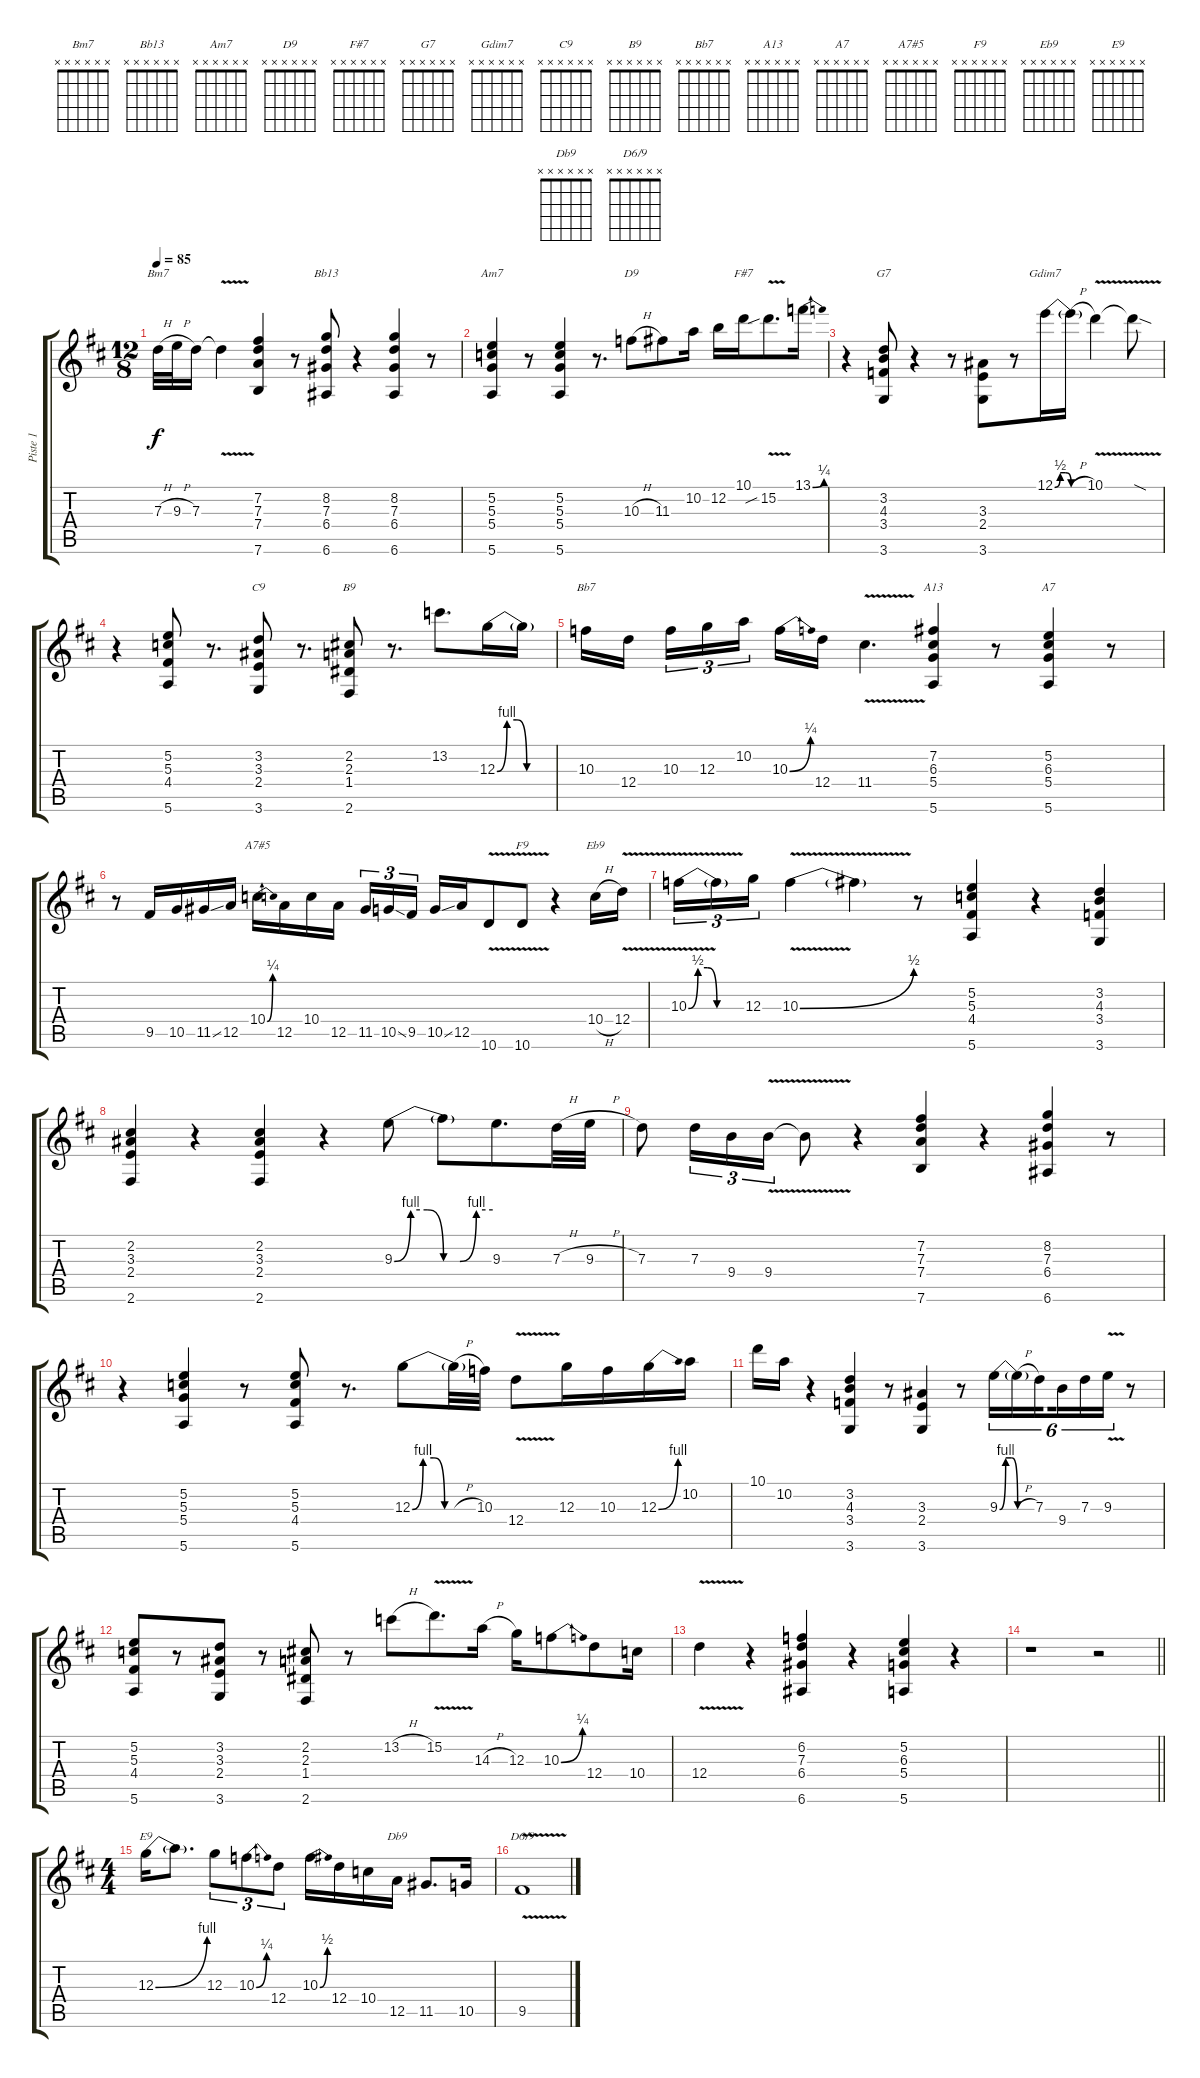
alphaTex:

\track ("Piste 1" "Piste 1") {instrument electricguitarclean}
\staff {score tabs}
\tuning (E4 B3 G3 D3 A2 E2) {hide}
\chord ("Bm7" x x x x x x)
\chord ("Bb13" x x x x x x)
\chord ("Am7" x x x x x x)
\chord ("D9" x x x x x x)
\chord ("F#7" x x x x x x)
\chord ("G7" x x x x x x)
\chord ("Gdim7" x x x x x x)
\chord ("C9" x x x x x x)
\chord ("B9" x x x x x x)
\chord ("Bb7" x x x x x x)
\chord ("A13" x x x x x x)
\chord ("A7" x x x x x x)
\chord ("A7#5" x x x x x x)
\chord ("F9" x x x x x x)
\chord ("Eb9" x x x x x x)
\chord ("E9" x x x x x x)
\chord ("Db9" x x x x x x)
\chord ("D6/9" x x x x x x)
\ts (12 8)
\tempo 85
\clef g2
\ks d
7.3{h}.32{ch "Bm7" dy f} 9.3{h}.32 7.3.16 7.3{v t}.4 (7.2 7.3 7.4 7.6).4 r.8 (8.2 7.3 6.4 6.6).8{ch "Bb13"} r.4 (8.2 7.3 6.4 6.6).4 r.8 |
(5.2 5.3 5.4 5.6).4{ch "Am7"} r.8 (5.2 5.3 5.4 5.6).4 r.8{d} 10.3{h}.8{ch "D9"} 11.3.8 10.2.16 12.2.16 10.1.16{ch "F#7"} 15.2{v sib}.8{d} 13.1{be (bend 0 0 60 1)}.16 |
r.4 (3.2 4.3 3.4 3.6).8{ch "G7"} r.4 r.8 (3.3 2.4 3.6).8 r.8 12.1{be (custom 0 0 10 2 20 2 30 0 60 0)}.16{ch "Gdim7"} 12.1{h t}.16 10.1{v}.4 10.1{sod t}.8 |
r.4 (5.2 5.3 4.4 5.6).8 r.8{d} (3.2 3.3 2.4 3.6).8{ch "C9"} r.8{d} (2.2 2.3 1.4 2.6).8{ch "B9"} r.8{d} 13.2.8{d} 12.3{be (custom 0 0 10 4 20 4 30 0 60 0)}.16 12.3{t}.16 |
10.3.16{ch "Bb7"} 12.4.16{beam splitsecondary} 10.3.16{tu (3 2)} 12.3.16{tu (3 2)} 10.2.16{tu (3 2) beam splitsecondary} 10.3{be (bend 0 0 60 1)}.16 12.4.16 11.4{v}.4{d} (7.2 6.3 5.4 5.6).4{ch "A13"} r.8 (5.2 6.3 5.4 5.6).4{ch "A7"} r.8 |
r.8 9.5.16 10.5.16 11.5{ss}.16 12.5.16 10.4{be (bend 0 0 60 1)}.16{ch "A7#5"} 12.5.16 10.4.16 12.5.16{beam splitsecondary} 11.5.16{tu (3 2)} 10.5{ss}.16{tu (3 2)} 9.5.16{tu (3 2)} 10.5{ss}.16 12.5.16 10.6{v}.8 10.6{v}.8{ch "F9"} r.4 10.4{h}.16{ch "Eb9"} 12.4{v}.16 |
10.3{be (custom 0 0 10 2 20 2 30 0 60 0) v}.16{tu (3 2)} 10.3{t}.16{tu (3 2)} 12.3.16{tu (3 2)} 10.3{be (bend 0 0 60 2) v}.4 10.3{t}.4 r.8 (5.2 5.3 4.4 5.6).4 r.4 (3.2 4.3 3.4 3.6).4 |
(2.2 3.3 2.4 2.6).4 r.4 (2.2 3.3 2.4 2.6).4 r.4 9.3{be (custom 0 0 10 4 20 4 30 0 40 0 50 4 60 4)}.8 9.3{t}.8 9.3.8{d} 7.3{h}.32 9.3{h}.32 |
7.3.8 7.3.16{tu (3 2)} 9.4.16{tu (3 2)} 9.4{v}.16{tu (3 2)} 9.4{t}.8 r.4 (7.2 7.3 7.4 7.6).4 r.4 (8.2 7.3 6.4 6.6).4 r.8 |
r.4 (5.2 5.3 5.4 5.6).4 r.8 (5.2 5.3 4.4 5.6).8 r.8{d} 12.3{be (custom 0 0 10 4 20 4 30 0 60 0)}.8 12.3{h t}.32 10.3.32 12.4{v}.8 12.3.16 10.3.16 12.3{be (bend 0 0 60 4)}.16 10.2.16 |
10.1.16 10.2.16 r.4 (3.2 4.3 3.4 3.6).4 r.8 (3.3 2.4 3.6).4 r.8 9.3{be (custom 0 0 10 4 20 4 30 0 60 0)}.16{tu (6 4)} 9.3{h t}.16{tu (6 4)} 7.3.16{tu (6 4) beam splitsecondary} 9.4.16{tu (6 4)} 7.3.16{tu (6 4)} 9.3{v}.16{tu (6 4)} r.8 |
(5.2 5.3 4.4 5.6).8 r.8 (3.2 3.3 2.4 3.6).8 r.8 (2.2 2.3 1.4 2.6).8 r.8 13.2{h}.8 15.2{v}.8{d} 14.3{h}.16 12.3.16 10.3{be (bend 0 0 60 1)}.8 12.4.8 10.4.16 |
12.4{v}.4 r.4 (6.2 7.3 6.4 6.6).4 r.4 (5.2 6.3 5.4 5.6).4 r.4 |
\barLineRight lightlight
r.1 r.2 |
\ts (4 4)
12.3{be (bend 0 0 60 4)}.16{ch "E9"} 12.3{t}.8{d} 12.3.8{tu (3 2)} 10.3{be (bend 0 0 60 1)}.8{tu (3 2)} 12.4.8{tu (3 2)} 10.3{be (bend 0 0 60 2)}.16 12.4.16 10.4.16 12.5.16{ch "Db9"} 11.5.8{d} 10.5.16 |
9.5{v}.1{ch "D6/9"}
